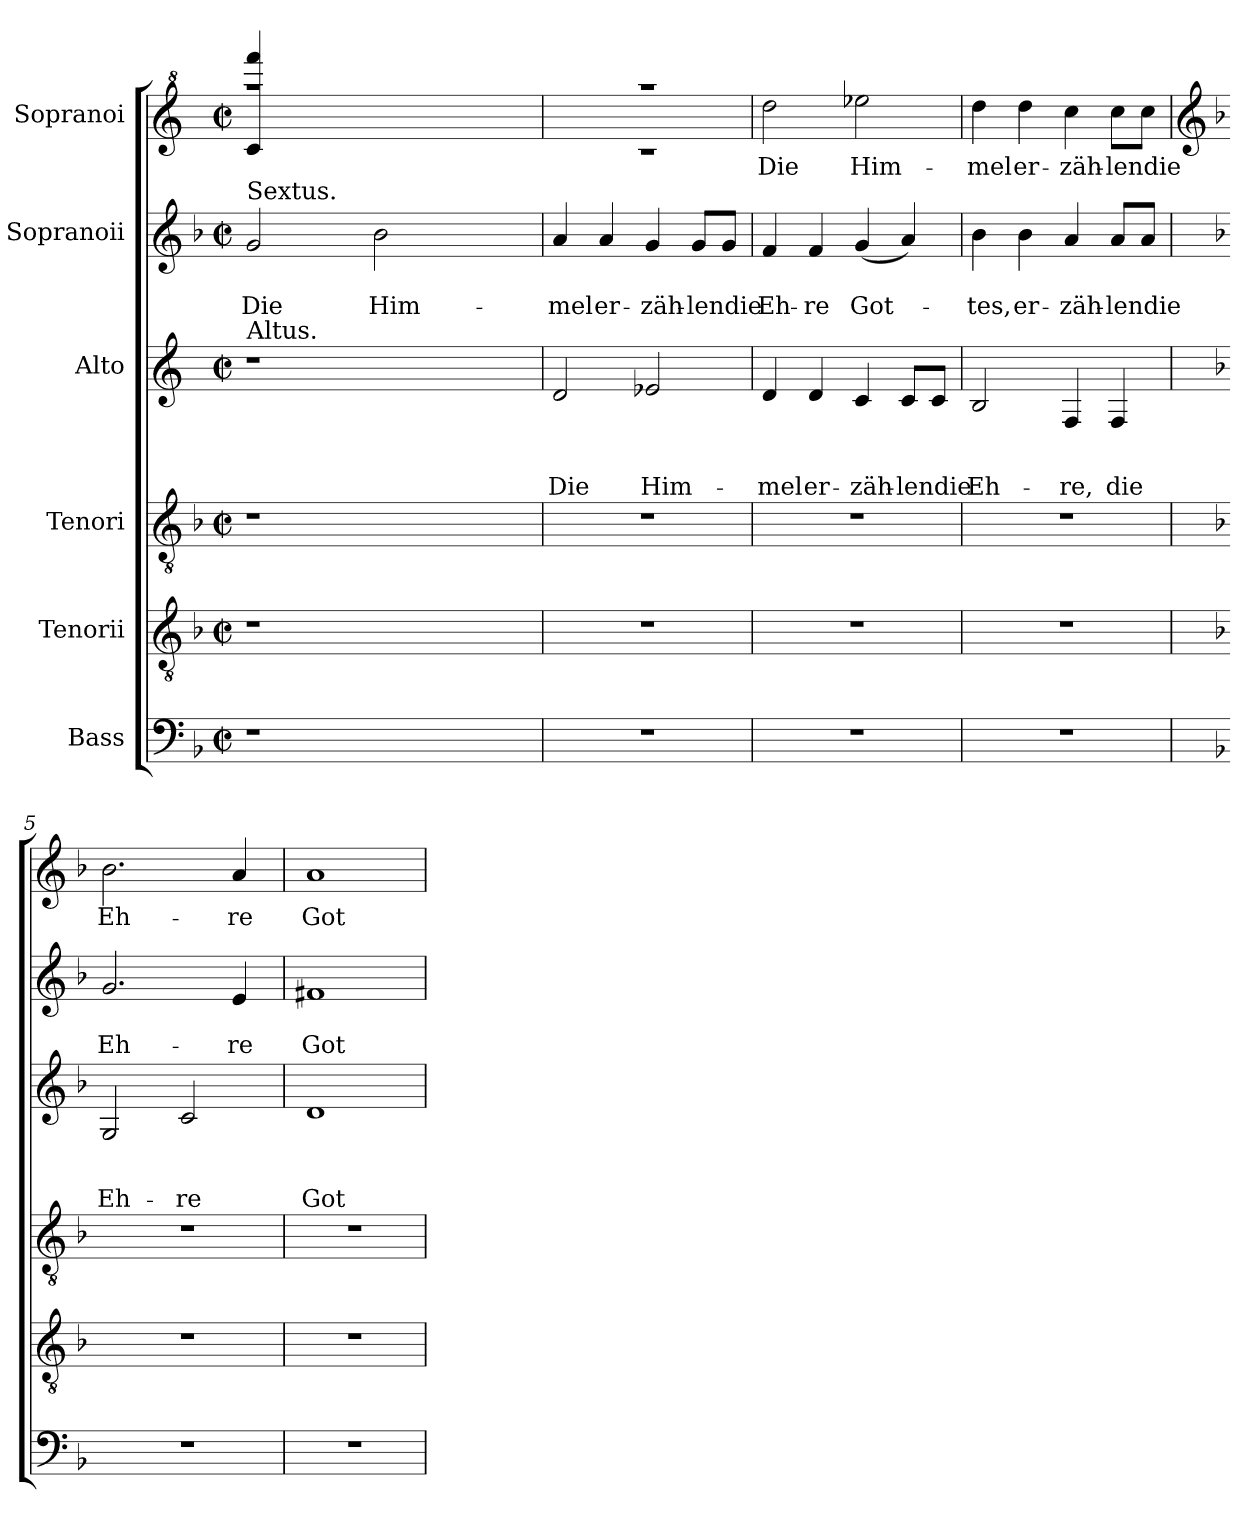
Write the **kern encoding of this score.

**kern	**kern	**kern	**kern	**text	**text	**text	**kern	**text	**text	**kern	**text
*part6	*part5	*part4	*part3	*part3	*part3	*part3	*part2	*part2	*part2	*part1	*part1
*staff6	*staff5	*staff4	*staff3	*staff3	*staff3	*staff3	*staff2	*staff2	*staff2	*staff1	*staff1
*I"Bass	*I"Tenorii	*I"Tenori	*I"Alto	*	*	*	*I"Sopranoii	*	*	*I"Sopranoi	*
*clefF4	*clefGv2	*clefGv2	*clefG2	*	*	*	*clefG2	*	*	*clefG^2	*
*	*	*	*ITrd-3c-5	*	*	*	*	*	*	*ITrd-3c-5	*
*k[b-]	*k[b-]	*k[b-]	*k[b-]	*	*	*	*k[b-]	*	*	*k[b-]	*
*F:	*F:	*F:	*F:	*	*	*	*F:	*	*	*F:	*
*M2/2	*M2/2	*M2/2	*M2/2	*	*	*	*M2/2	*	*	*M2/2	*
*met(c|)	*met(c|)	*met(c|)	*met(c|)	*	*	*	*met(c|)	*	*	*met(c|)	*
=1	=1	=1	=1	=1	=1	=1	=1	=1	=1	=1	=1
!	!	!	!	!	!	!	!	!	!	!LO:TX:b:t=b	!
!	!	!	!	!	!	!	!LO:TX:a:t=Sextus.	!	!	!	!
!	!	!	!LO:TX:a:t=Altus.	!	!	!	!	!	!	!	!
!	!	!	!	!	!	!	!	!	!LO:LY:b	!	!
*	*	*	*	*	*	*	*	*	*	*^	*
*	*	*	*	*	*	*	*	*	*	*	*^	*
*	*	*	*	*	*	*	*	*	*	*	*	*^	*
1r	1r	1r	1r	.	.	.	2g/	.	Die	64ryy	4ryy	1raaa	4ff/ 4bbbb-/	.
.	.	.	.	.	.	.	.	.	.	16..ryy	.	.	.	.
.	.	.	.	.	.	.	.	.	.	1ryy	.	.	.	.
.	.	.	.	.	.	.	.	.	.	.	16.ryy	.	1ryy	.
.	.	.	.	.	.	.	.	.	.	.	1ryy	.	.	.
!	!	!	!	!	!	!	!	!	!LO:LY:b	!	!	!	!	!
.	.	.	.	.	.	.	2b-\	.	Him-	.	.	.	.	.
4.ryy	4.ryy	4.ryy	4.ryy	.	.	.	4.ryy	.	.	.	.	4.ryy	.	.
.	.	.	.	.	.	.	.	.	.	4ryy	.	.	.	.
.	.	.	.	.	.	.	.	.	.	.	.	.	8ryy	.
.	.	.	.	.	.	.	.	.	.	.	32ryy	.	.	.
*	*	*	*	*	*	*	*	*	*	*	*v	*v	*v	*
=2	=2	=2	=2	=2	=2	=2	=2	=2	=2	=2	=2	=2
!	!	!	!	!	!	!LO:LY:b	!	!	!LO:LY:b	!	!	!
1r	1r	1r	2g/	.	.	Die	4a/	.	-mel	1raaa	1rcc	.
!	!	!	!	!	!	!	!	!	!LO:LY:b	!	!	!
.	.	.	.	.	.	.	4a/	.	er-	.	.	.
!	!	!	!	!	!	!LO:LY:b	!	!	!LO:LY:b	!	!	!
.	.	.	2a-X/	.	.	Him-	4g/	.	-zäh-	.	.	.
!	!	!	!	!	!	!	!	!	!LO:LY:b	!	!	!
.	.	.	.	.	.	.	8g/L	.	-lendie	.	.	.
.	.	.	.	.	.	.	8g/J	.	.	.	.	.
*	*	*	*	*	*	*	*	*	*	*v	*v	*
=3	=3	=3	=3	=3	=3	=3	=3	=3	=3	=3	=3
!	!	!	!	!	!	!LO:LY:b	!	!	!LO:LY:b	!	!LO:LY:b
1r	1r	1r	4g/	.	.	-mel	4f/	.	Eh-	2ggg\	Die
!	!	!	!	!	!	!LO:LY:b	!	!	!LO:LY:b	!	!
.	.	.	4g/	.	.	er-	4f/	.	-re	.	.
!	!	!	!	!	!	!LO:LY:b	!	!	!LO:LY:b	!	!LO:LY:b
.	.	.	4f/	.	.	-zäh-	(<4g/	.	Got-	2aaa-X\	Him-
!	!	!	!	!	!	!LO:LY:b	!	!	!	!	!
.	.	.	8f/L	.	.	-lendie	4a/)	.	.	.	.
.	.	.	8f/J	.	.	.	.	.	.	.	.
=4	=4	=4	=4	=4	=4	=4	=4	=4	=4	=4	=4
!	!	!	!	!	!	!LO:LY:b	!	!	!LO:LY:b	!	!LO:LY:b
1r	1r	1r	2e/	.	.	Eh-	4b-\	.	-tes,	4ggg\	-mel
!	!	!	!	!	!	!	!	!	!LO:LY:b	!	!LO:LY:b
.	.	.	.	.	.	.	4b-\	.	er-	4ggg\	er-
!	!	!	!	!	!	!LO:LY:b	!	!	!LO:LY:b	!	!LO:LY:b
.	.	.	4B-/	.	.	-re,	4a/	.	-zäh-	4fff\	-zäh-
!	!	!	!	!	!	!LO:LY:b	!	!	!LO:LY:b	!	!LO:LY:b
.	.	.	4B-/	.	.	die	8a/L	.	-lendie	8fff\L	-lendie
.	.	.	.	.	.	.	8a/J	.	.	8fff\J	.
!!LO:LB:g=z
=5	=5	=5	=5	=5	=5	=5	=5	=5	=5	=5	=5
*	*	*	*	*	*	*	*	*	*	*clefG2	*
*	*	*	*k[b-e-]	*	*	*	*	*	*	*k[b-e-]	*
*	*	*	*B-:	*	*	*	*	*	*	*B-:	*
!	!	!	!	!	!	!LO:LY:b	!	!	!LO:LY:b	!	!LO:LY:b
1r	1r	1r	2c/	.	.	Eh-	2.g/	.	Eh-	2.ee-\	Eh-
!	!	!	!	!	!	!LO:LY:b	!	!	!	!	!
.	.	.	2f/	.	.	-re	.	.	.	.	.
!	!	!	!	!	!	!	!	!	!LO:LY:b	!	!LO:LY:b
.	.	.	.	.	.	.	4e/	.	-re	4dd/	-re
=6	=6	=6	=6	=6	=6	=6	=6	=6	=6	=6	=6
!	!	!	!	!	!	!LO:LY:b	!	!	!LO:LY:b	!	!LO:LY:b
1r	1r	1r	1g	.	.	Got-	1f#X	.	Got-	1dd	Got-
=	=	=	=	=	=	=	=	=	=	=	=
*-	*-	*-	*-	*-	*-	*-	*-	*-	*-	*-	*-
